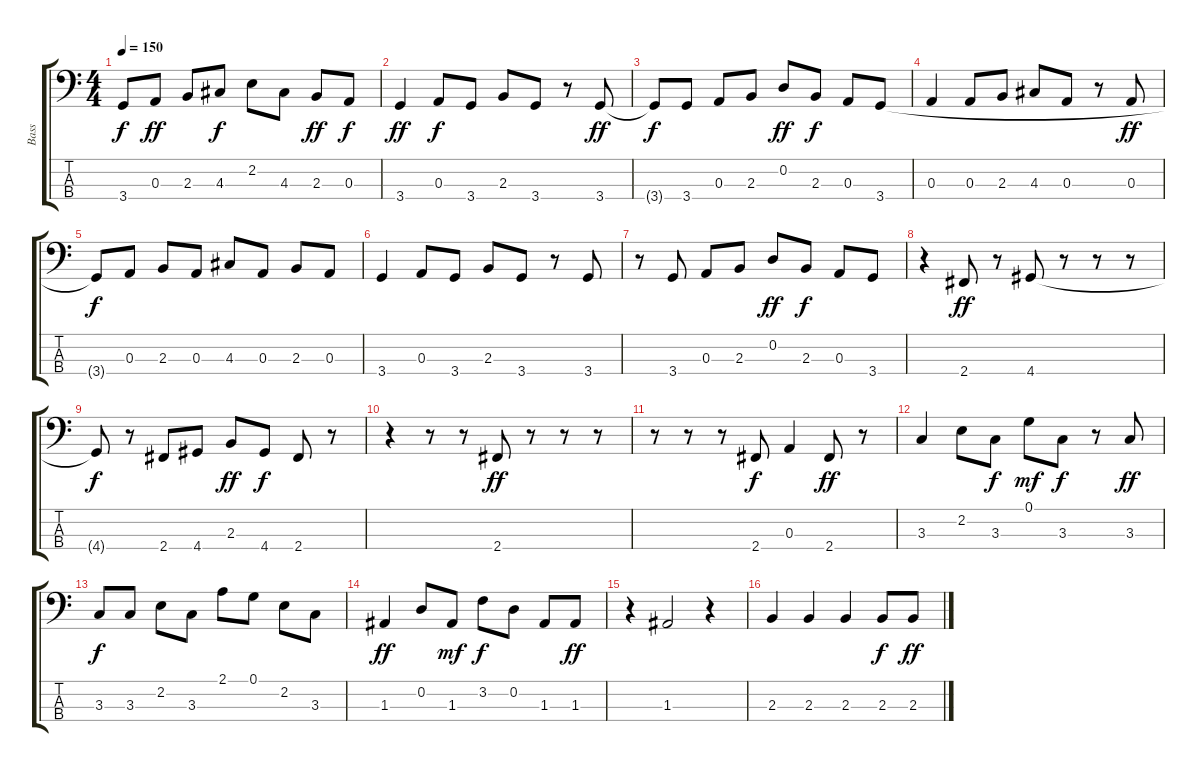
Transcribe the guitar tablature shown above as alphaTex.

\track ("Bass" "Bass") {instrument electricbasspick}
\staff {score tabs}
\tuning (G2 D2 A1 E1) {hide}
\ts (4 4)
\tempo 150
\clef f4
\ks c
3.4{t}.8{dy f} 0.3.8{dy ff} 2.3.8 4.3.8{dy f} 2.2.8 4.3.8 2.3.8{dy ff} 0.3.8{dy f} |
3.4.4{dy ff} 0.3.8{dy f} 3.4.8 2.3.8 3.4.8 r.8 3.4.8{dy ff} |
3.4{t}.8{dy f} 3.4.8 0.3.8 2.3.8 0.2.8{dy ff} 2.3.8{dy f} 0.3.8 3.4.8 |
0.3.4 0.3.8 2.3.8 4.3.8 0.3.8 r.8 0.3.8{dy ff} |
3.4{t}.8{dy f} 0.3.8 2.3.8 0.3.8 4.3.8 0.3.8 2.3.8 0.3.8 |
3.4.4 0.3.8 3.4.8 2.3.8 3.4.8 r.8 3.4.8 |
r.8 3.4.8 0.3.8 2.3.8 0.2.8{dy ff} 2.3.8{dy f} 0.3.8 3.4.8 |
r.4 2.4.8{dy ff} r.8 4.4.8 r.8 r.8 r.8 |
4.4{t}.8{dy f} r.8 2.4.8 4.4.8 2.3.8{dy ff} 4.4.8{dy f} 2.4.8 r.8 |
r.4 r.8 r.8 2.4.8{dy ff} r.8 r.8 r.8 |
r.8 r.8 r.8 2.4.8{dy f} 0.3.4 2.4.8{dy ff} r.8 |
3.3.4 2.2.8 3.3.8{dy f} 0.1.8{dy mf} 3.3.8{dy f} r.8 3.3.8{dy ff} |
3.3.8{dy f} 3.3.8 2.2.8 3.3.8 2.1.8 0.1.8 2.2.8 3.3.8 |
1.3.4{dy ff} 0.2.8 1.3.8{dy mf} 3.2.8{dy f} 0.2.8 1.3.8 1.3.8{dy ff} |
r.4 1.3.2 r.4 |
2.3.4 2.3.4 2.3.4 2.3.8{dy f} 2.3.8{dy ff}
